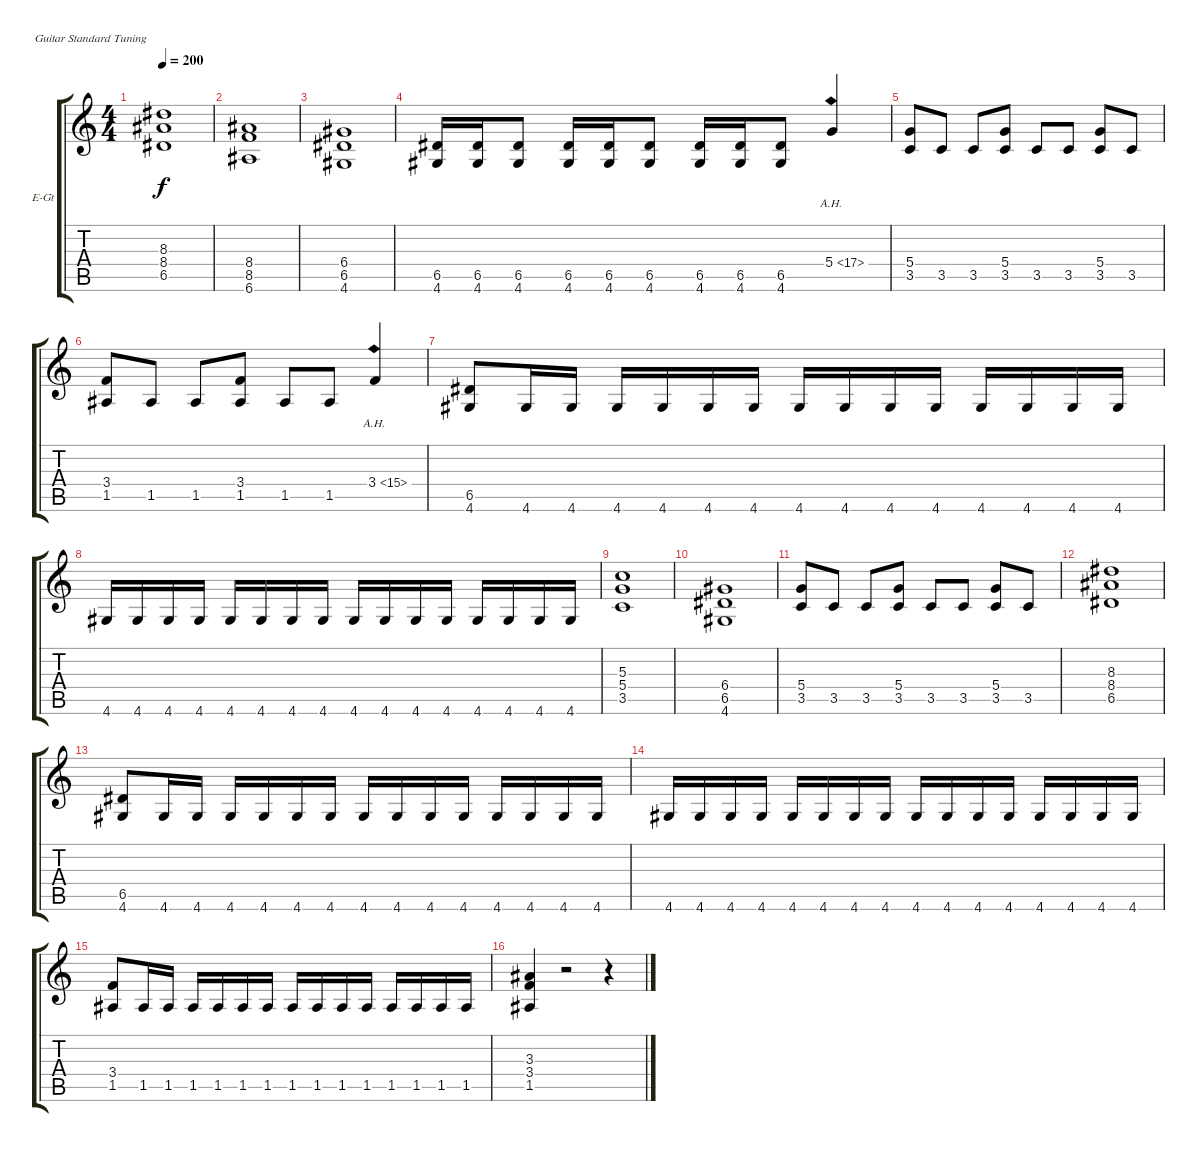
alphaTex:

\bracketExtendMode groupsimilarinstruments
\firstSystemTrackNameOrientation horizontal
\otherSystemsTrackNameOrientation horizontal
\track ("Guitar 1 " "E-Gt") {instrument overdrivenguitar}
\staff {score tabs}
\tuning (E4 B3 G3 D3 A2 E2)
\ts (4 4)
\section ("" "")
\tempo 200
\clef g2
\ks aminor
(8.3 8.4 6.5).1{dy f} |
(8.4 8.5 6.6).1 |
(6.4 6.5 4.6).1 |
(6.5 4.6).16 (6.5 4.6).16 (6.5 4.6).8 (6.5 4.6).16 (6.5 4.6).16 (6.5 4.6).8 (6.5 4.6).16 (6.5 4.6).16 (6.5 4.6).8 5.4{ah 12}.4 |
(5.4 3.5).8 3.5.8 3.5.8 (5.4 3.5).8 3.5.8 3.5.8 (5.4 3.5).8 3.5.8 |
(3.4 1.5).8 1.5.8 1.5.8 (3.4 1.5).8 1.5.8 1.5.8 3.4{ah 12}.4 |
(6.5 4.6).8 4.6.16 4.6.16 4.6.16 4.6.16 4.6.16 4.6.16 4.6.16 4.6.16 4.6.16 4.6.16 4.6.16 4.6.16 4.6.16 4.6.16 |
4.6.16 4.6.16 4.6.16 4.6.16 4.6.16 4.6.16 4.6.16 4.6.16 4.6.16 4.6.16 4.6.16 4.6.16 4.6.16 4.6.16 4.6.16 4.6.16 |
\section ("" "")
(5.3 5.4 3.5).1 |
(6.4 6.5 4.6).1 |
(5.4 3.5).8 3.5.8 3.5.8 (5.4 3.5).8 3.5.8 3.5.8 (5.4 3.5).8 3.5.8 |
(8.3 8.4 6.5).1 |
(6.5 4.6).8 4.6.16 4.6.16 4.6.16 4.6.16 4.6.16 4.6.16 4.6.16 4.6.16 4.6.16 4.6.16 4.6.16 4.6.16 4.6.16 4.6.16 |
4.6.16 4.6.16 4.6.16 4.6.16 4.6.16 4.6.16 4.6.16 4.6.16 4.6.16 4.6.16 4.6.16 4.6.16 4.6.16 4.6.16 4.6.16 4.6.16 |
(3.4 1.5).8 1.5.16 1.5.16 1.5.16 1.5.16 1.5.16 1.5.16 1.5.16 1.5.16 1.5.16 1.5.16 1.5.16 1.5.16 1.5.16 1.5.16 |
(3.3 3.4 1.5).4 r.2 r.4
